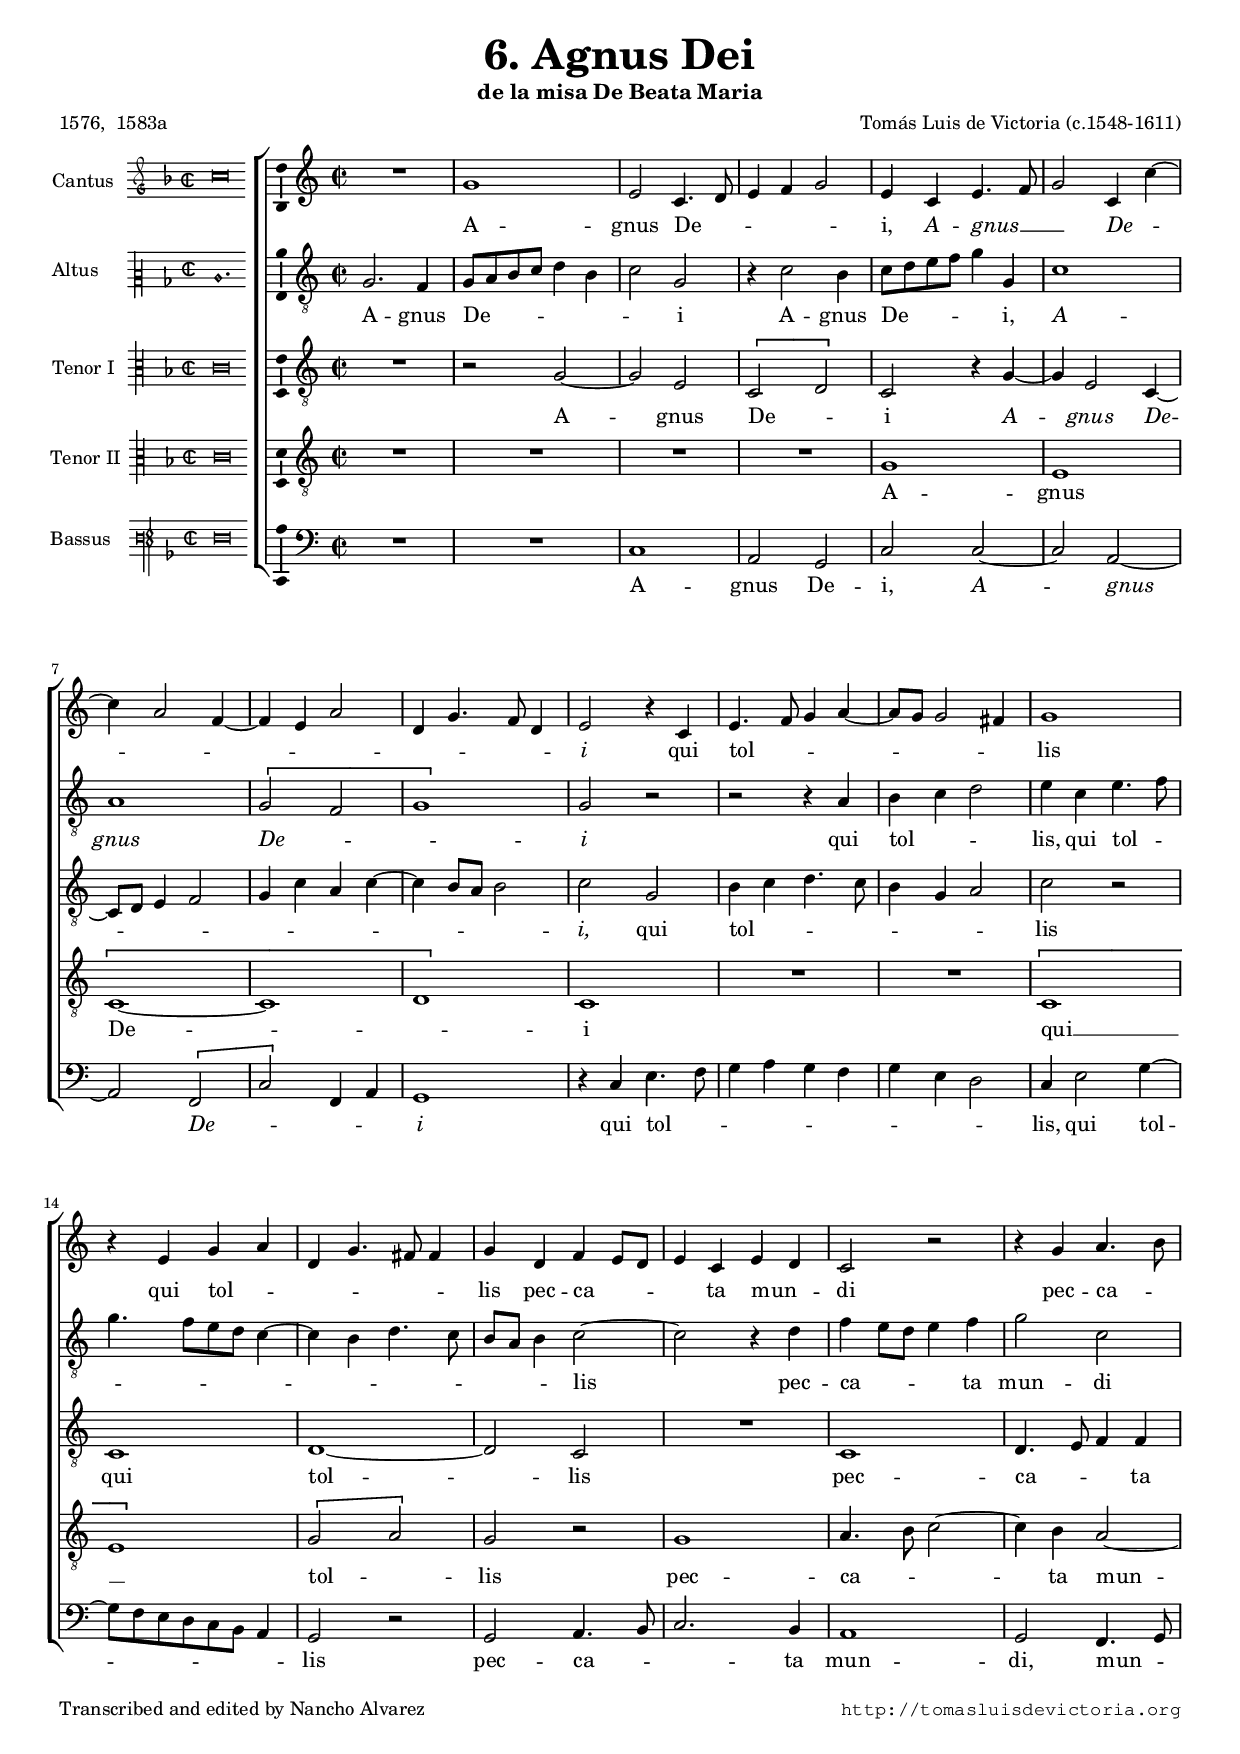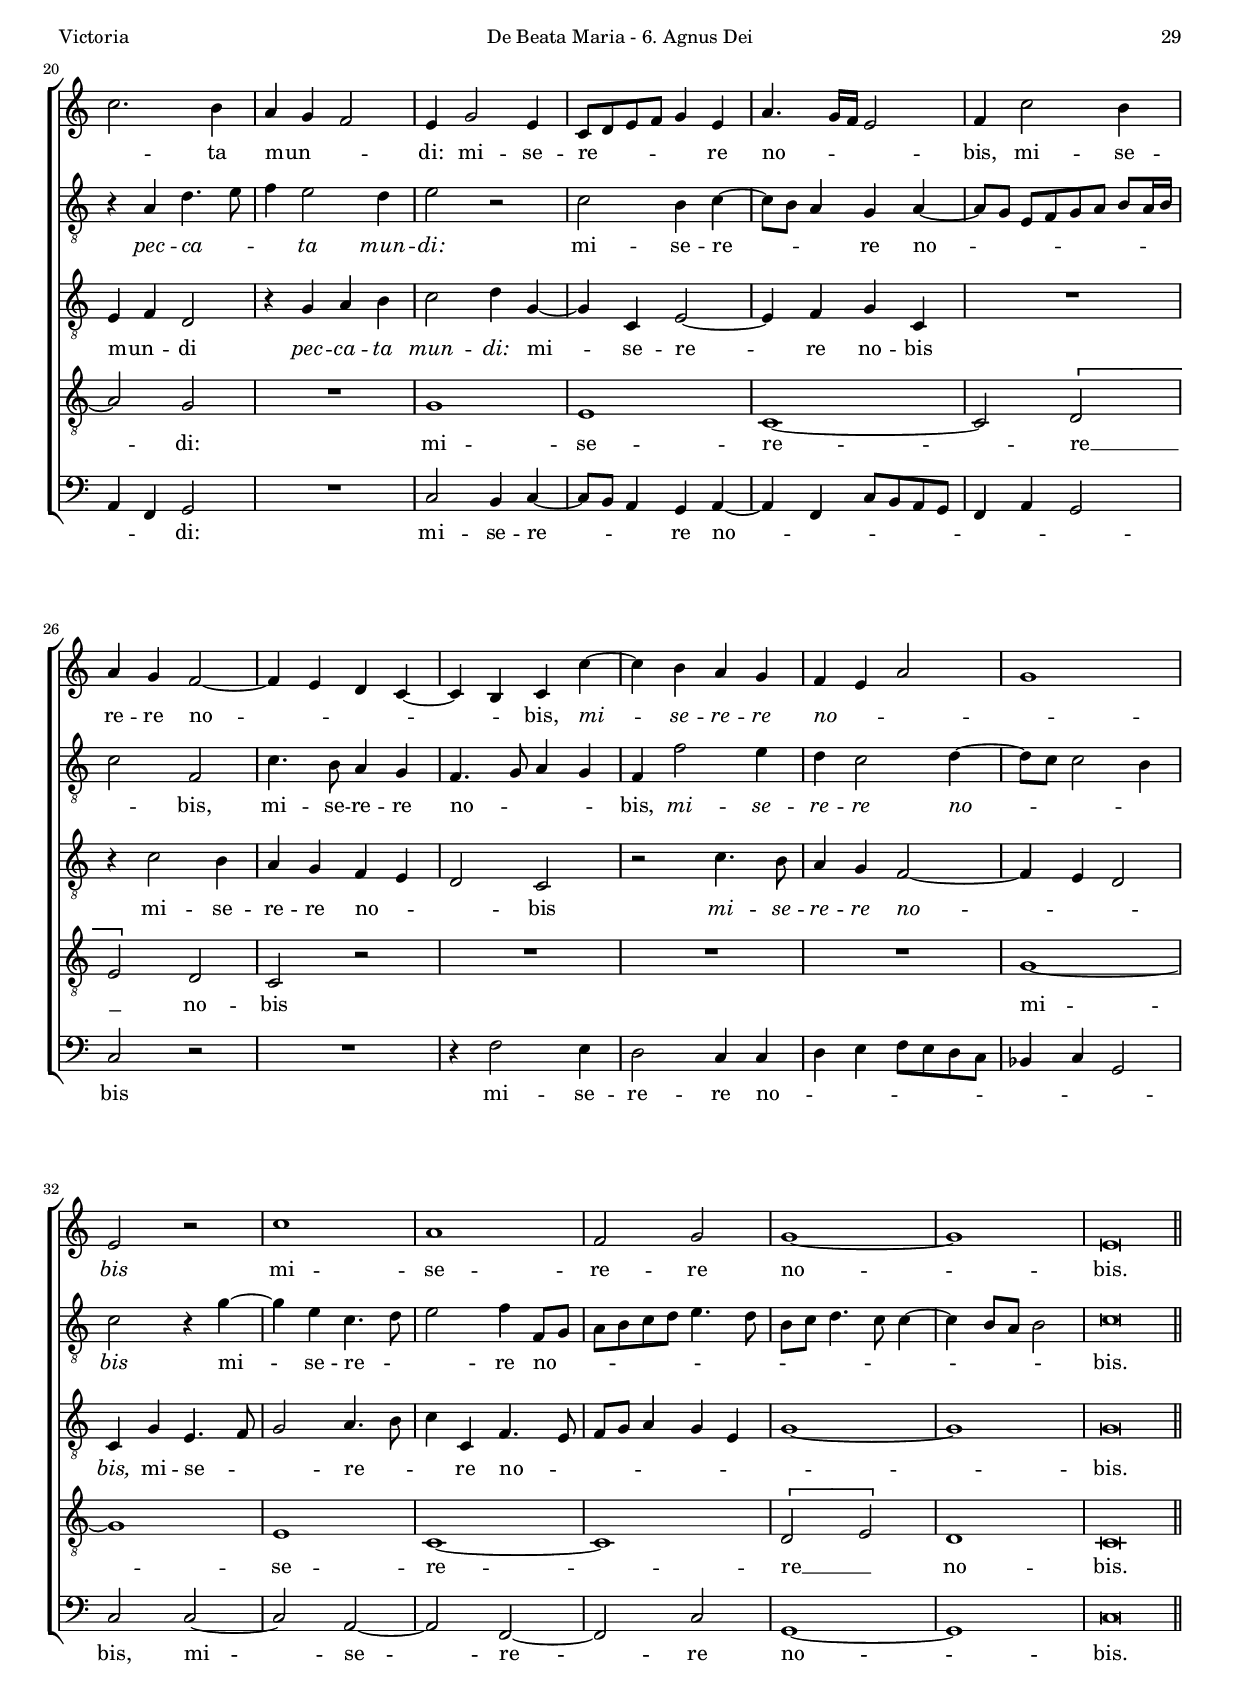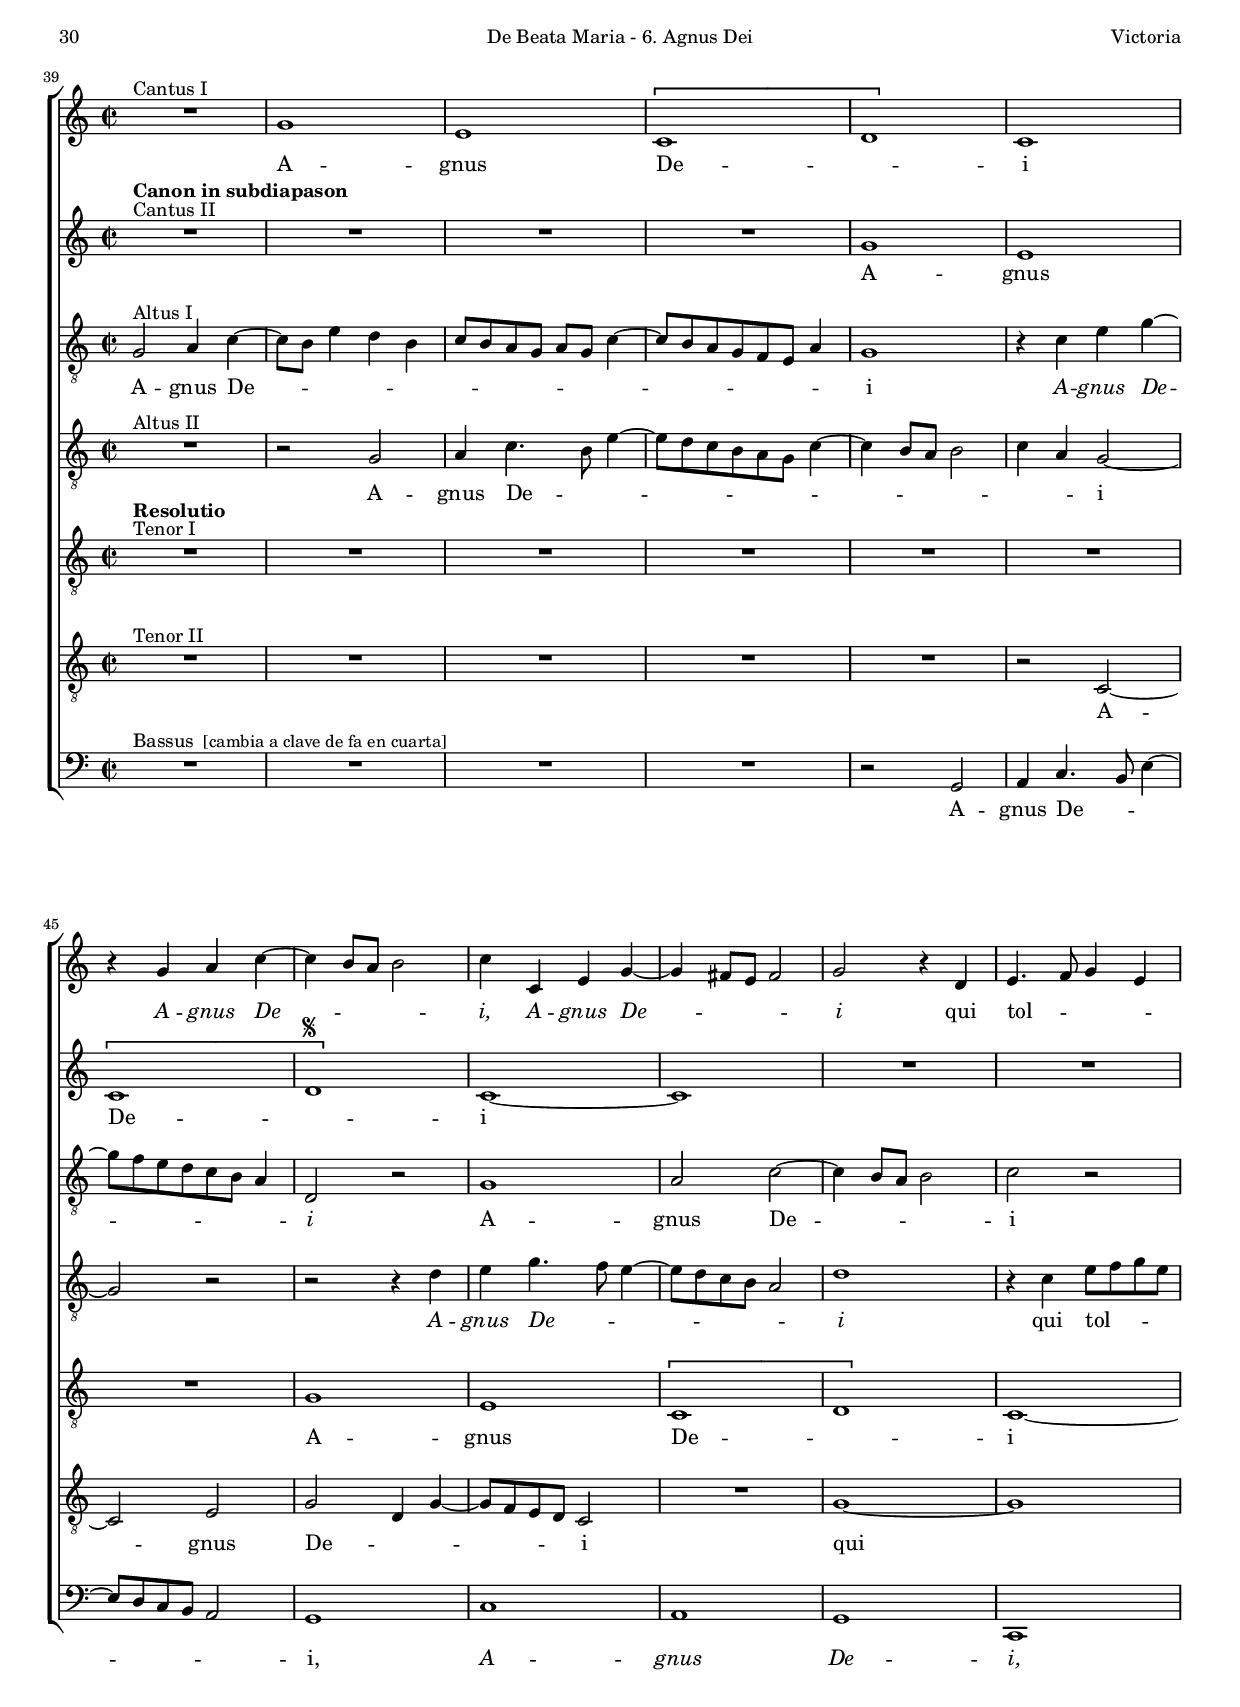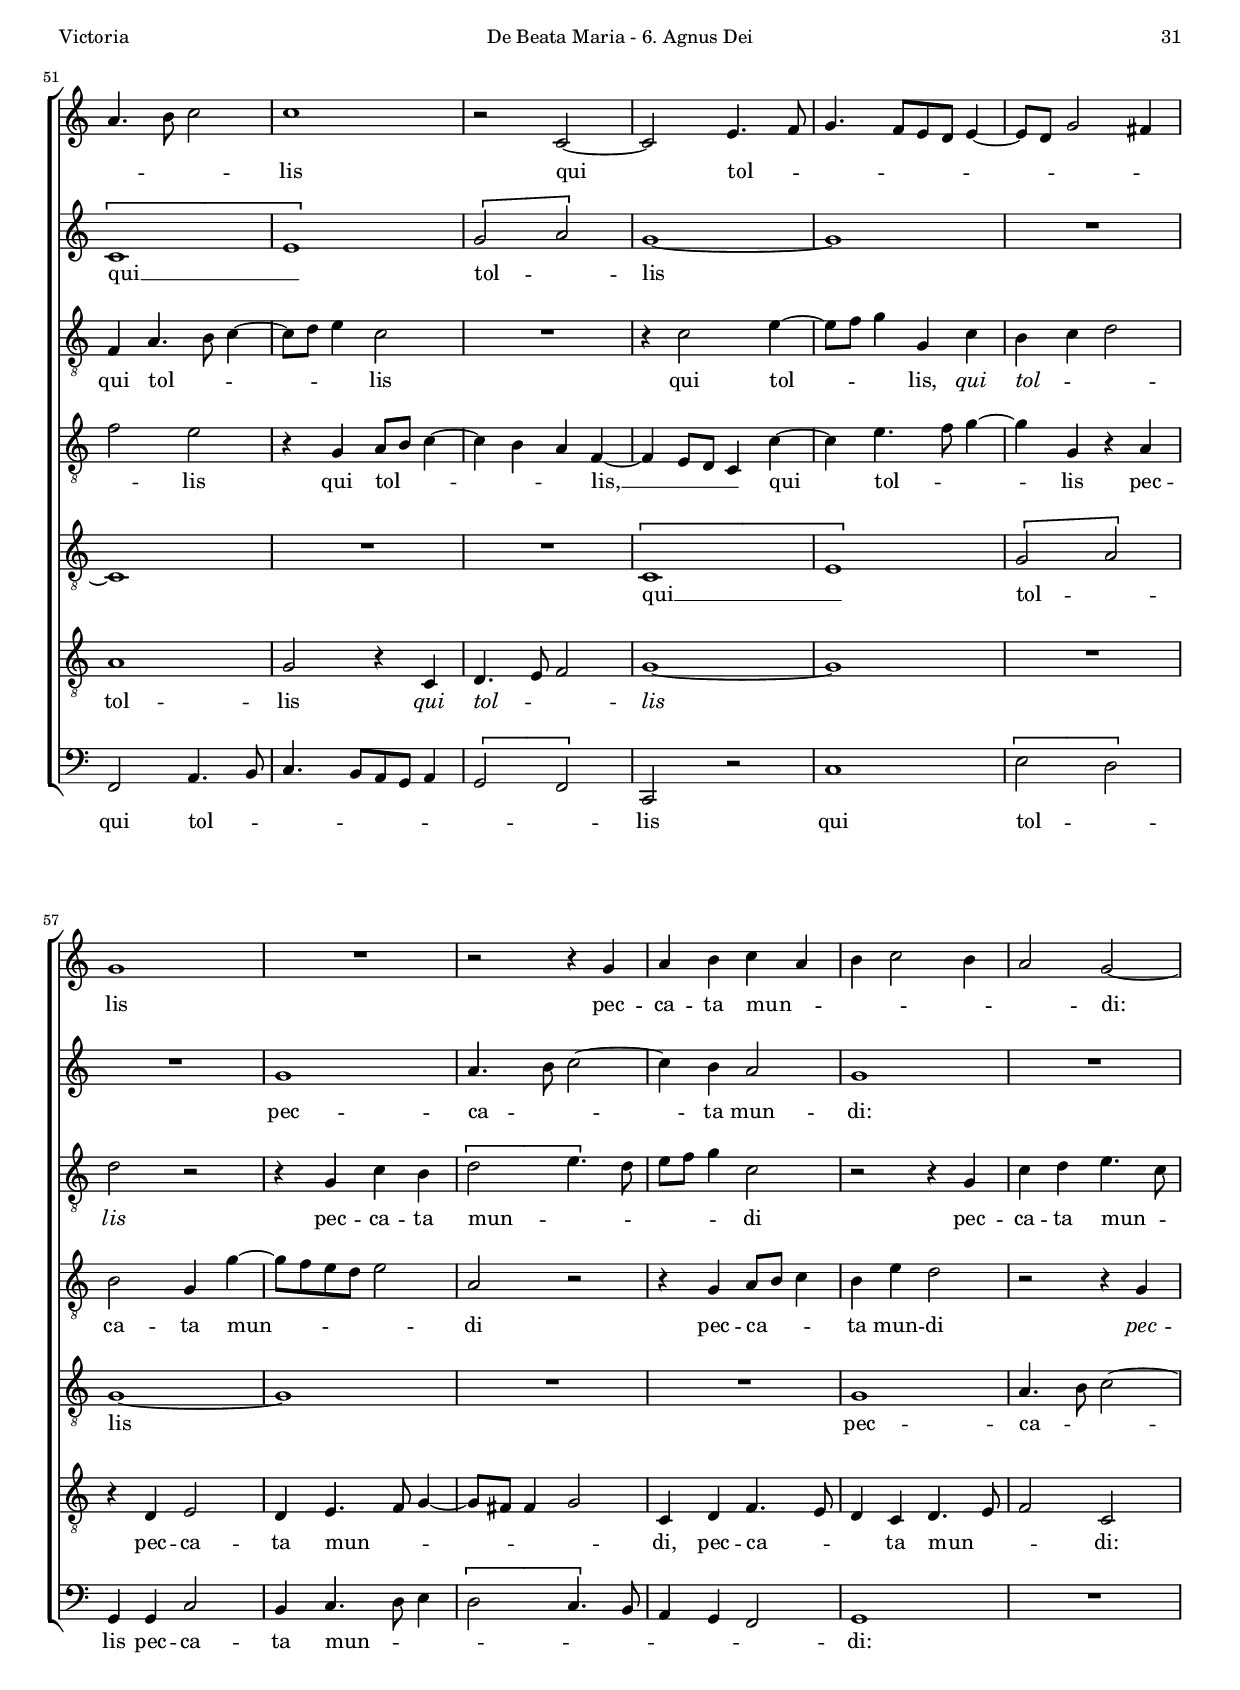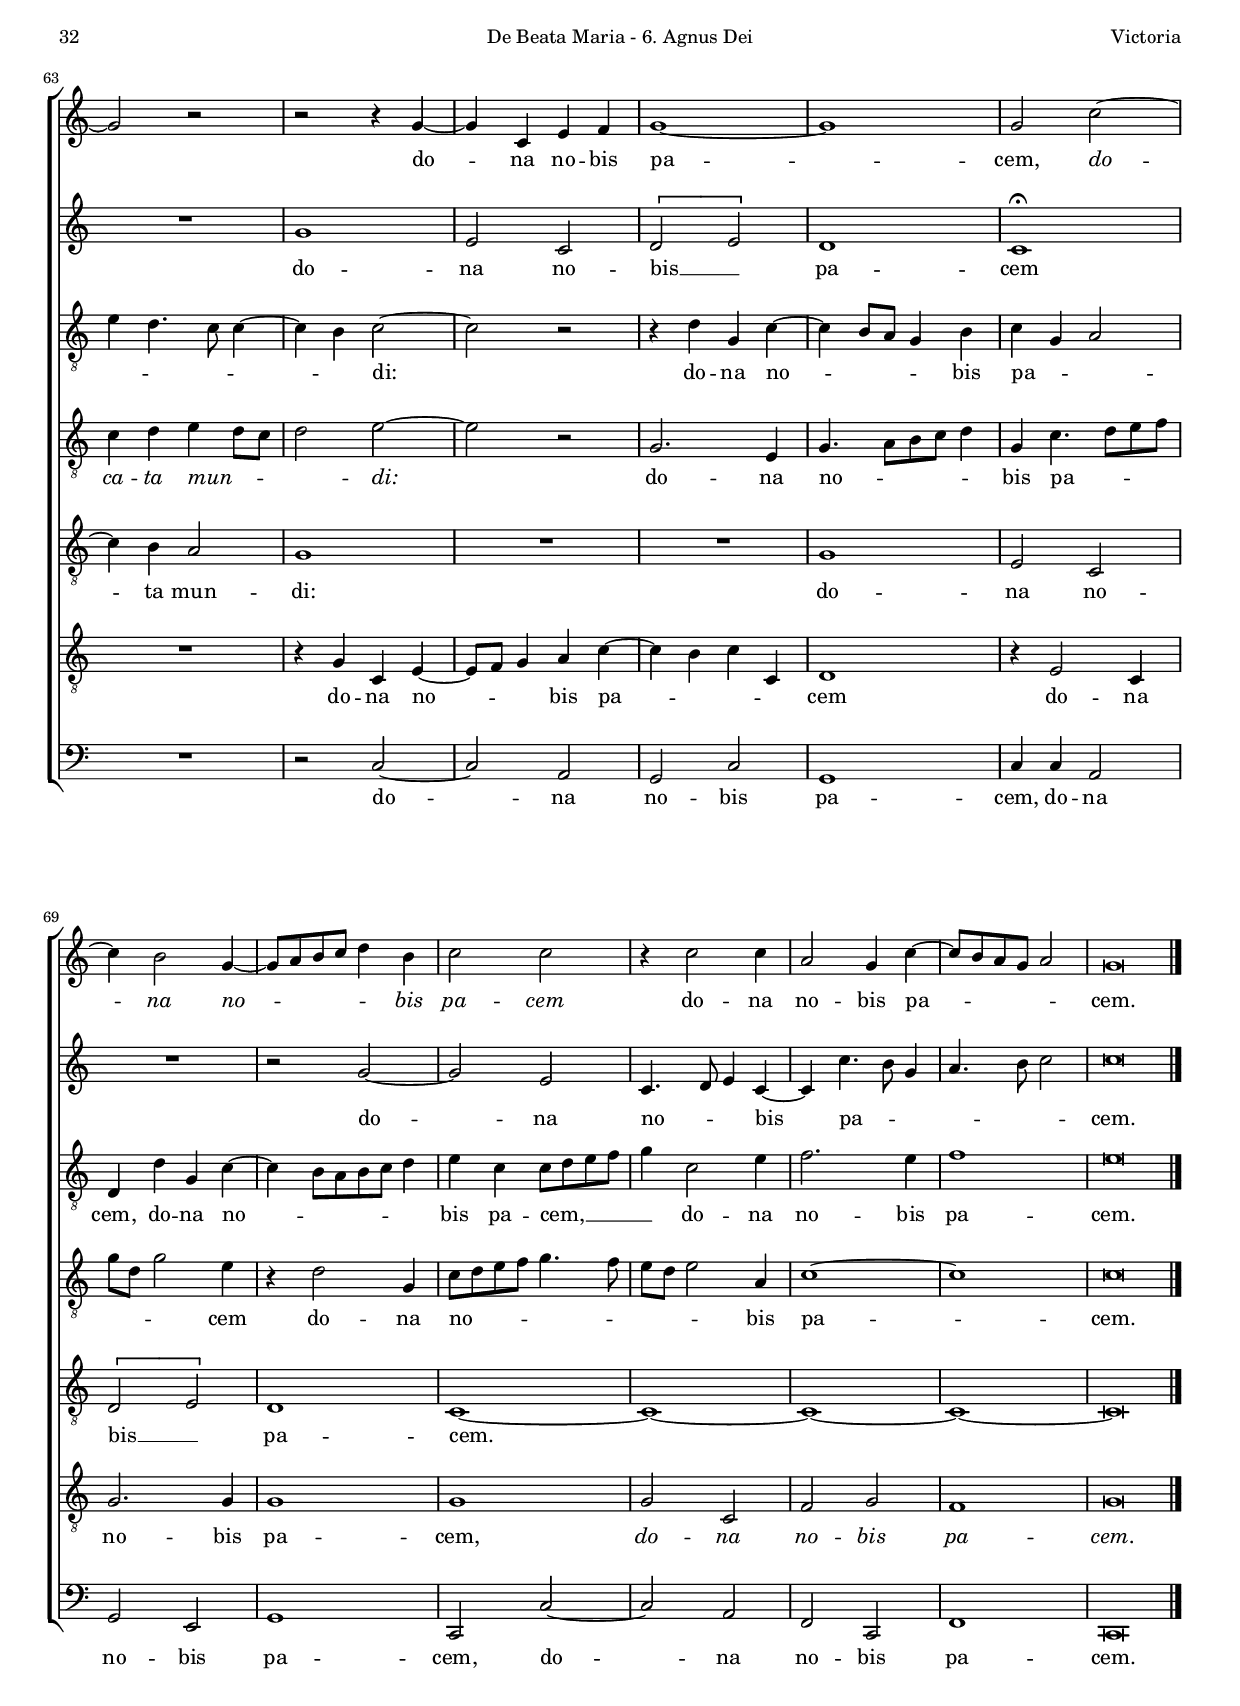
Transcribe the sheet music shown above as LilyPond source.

\version "2.22.0"

#(set-default-paper-size "a4")
#(set-global-staff-size 16.4)
#(ly:set-option 'point-and-click #f)
%mobile -s12.5 -i3.2

italicas=\override LyricText.font-shape = #'italic
rectas=\override LyricText.font-shape = #'upright
ss=\once \set suggestAccidentals = ##t
incipitwidth = 20
mtempo={\tempo 4 = 100}
mtempob={\tempo 4 = 50}

showMultiRests = { \set Staff.keepAliveInterfaces = #'( rhythmic-grob-interface multi-measure-rest-interface lyric-interface stanza-number-interface percent-repeat-interface) }
hideMultiRests = \unset Staff.keepAliveInterfaces

htitle="De Beata Maria - 6. Agnus Dei"
hcomposer="Victoria"

\header {
	title=\markup{\fontsize #3 "6. Agnus Dei"}
	subtitle="de la misa De Beata Maria"
%	subsubtitle=\markup{\column{" " " "}}
	composer="Tomás Luis de Victoria (c.1548-1611)"
        pdfauthor=\composer
	%opus="(-)"
	poet=\markup{"1576,  1583a"} % 1583a
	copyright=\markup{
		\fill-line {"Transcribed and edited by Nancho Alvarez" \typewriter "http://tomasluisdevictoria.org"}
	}
%	tagline=""
}


global={
  \hideMultiRests
  \key c \major \time 2/2  \skip 1*38 \bar "||" \break
                \override Score.TimeSignature.break-visibility = #'#(#f #f #t)
                \time 2/2
		\skip 1*37 \bar "|."
}

cantus={
	R1*4/4 |
	g'1 |
	e'2 c'4. d'8 |
	e'4 f' g'2 |
%5
	e'4 c' e'4. f'8 |
	g'2 c'4 c'' ~ |
	c'' a'2 f'4 ~ |
	f' e' a'2 |
	d'4 g'4. f'8 d'4 |
%10
	e'2 r4 c' |
	e'4. f'8 g'4 a' ~ |
	a'8 g' g'2 fis'4 |
	g'1 |
	r4 e' g' a' |
%15
	d' g'4. fis'8 fis'4 |
	g' d' f' e'8 d' |
	e'4 c' e' d' |
	c'2 r |
	r4 g' a'4. b'8 |
%20
	c''2. b'4 |
	a' g' f'2 |
	e'4 g'2 e'4 |
	c'8 d' e' f' g'4 e' |
	a'4. g'16 f' e'2 |
%25
	f'4 c''2 b'4 |
	a' g' f'2 ~ |
	f'4 e' d' c' ~ |
	c' b c' c'' ~ |
	c'' b' a' g' |
%30
	f' e' a'2 |
	g'1 |
	e'2 r |
	c''1 |
	a' |
%35
	f'2 g' |
	g'1 ~ |
	g' |
	e'\breve*1/2 |
	s4*0^\markup{"Cantus I"}
        R1*4/4 |
%40
	g'1 |
	e' |
	\[c' |
	d'\] |
	c' | %\break
%45
	r4 g' a' c'' ~ |
	c'' b'8 a' b'2 |
	c''4 c' e' g' ~ |
	g' fis'8 e' fis'2 |
	g' r4 d' |
%50
	e'4. f'8 g'4 e' | %\break
	a'4. b'8 c''2 |
	c''1 |
	r2 c' ~ |
	c' e'4. f'8 |
%55
	g'4.  f'8[ e' d'] e'4 ~ | 
	e'8 d' g'2 fis'4 | % \break
	g'1 | 
	R1*4/4 |
	r2 r4 g' |
%60
	a' b' c'' a' |
	b' c''2 b'4 |
	a'2 g' ~ | % \break
	g' r |
	r r4 g' ~ |
%65
	g' c' e' f' |
	g'1 ~ |
	g' |
	g'2 c'' ~ |
	c''4 b'2 g'4 ~ |
%70
	g'8 a' b' c'' d''4 b' |
	c''2 c'' |
	r4 c''2 c''4 |
	a'2 g'4 c'' ~ |
	c''8 b' a' g' a'2 |
%75
	g'\breve*1/2
}

cantusdos={
	R1*4/4 |
	R1*4/4 |
	R1*4/4 |
	R1*4/4 |
%5
	R1*4/4 |
	R1*4/4 |
	R1*4/4 |
	R1*4/4 |
	R1*4/4 |
%10
	R1*4/4 |
	R1*4/4 |
	R1*4/4 |
	R1*4/4 |
	R1*4/4 |
%15
	R1*4/4 |
	R1*4/4 |
	R1*4/4 |
	R1*4/4 |
	R1*4/4 |
%20
	R1*4/4 |
	R1*4/4 |
	R1*4/4 |
	R1*4/4 |
	R1*4/4 |
%25
	R1*4/4 |
	R1*4/4 |
	R1*4/4 |
	R1*4/4 |
	R1*4/4 |
%30
	R1*4/4 |
	R1*4/4 |
	R1*4/4 |
	R1*4/4 |
	R1*4/4 |
%35
	R1*4/4 |
	R1*4/4 |
	R1*4/4 |
	R1*4/4 |
	s4*0^\markup{\column{\raise #-0.8 \bold "Canon in subdiapason" "Cantus II"}}
        R1*4/4 |
%40
	R1*4/4 |
	R1*4/4 |
	R1*4/4 |
	g'1
	e' |
%45
	\[c' |
        \once \override TextScript.X-offset = #.5
	d'^\markup{\smaller \smaller \musicglyph "scripts.segno" } \]
	c' ~ |
	c' |
	R1*4/4 |
%50
	R1*4/4 |
	\[c'1 |
	e'\] |
	\[g'2 a'\] |
	g'1 ~ |
%55
	g' |
	R1*4/4 |
	R1*4/4 |
	g'1 |
	a'4. b'8 c''2 ~ |
%60
	c''4 b' a'2 |
	g'1 |
	R1*4/4 |
	R1*4/4 |
	g'1 |
%65
	e'2 c' |
	\[d' e'\] |
	d'1 |
        \once \override TextScript.X-offset = #.8
	c'^\markup{\smaller \smaller \musicglyph "scripts.ufermata"}
	R1*4/4 |
%70
	r2 g' ~ |
	g' e' |
	c'4. d'8 e'4 c' ~ |
	c' c''4. b'8 g'4 |
	a'4. b'8 c''2 |
%75
	c''\breve*1/2
}

altus={
	g2. f4 |
	g8 a b c' d'4 b |
	c'2 g |
	r4 c'2 b4 |
%5
	c'8 d' e' f' g'4 g |
	c'1 |
	a |
	\[g2 f |
	g1\] |
%10
	g2 r |
	r r4 a |
	b c' d'2 |
	e'4 c' e'4. f'8 |
	g'4.  f'8[ e' d'] c'4 ~ |
%15
	c' b d'4. c'8 |
	b a b4 c'2 ~ |
	c' r4 d' |
	f' e'8 d' e'4 f' |
	g'2 c' |
%20
	r4 a d'4. e'8 |
	f'4 e'2 d'4 |
	e'2 r |
	c' b4 c' ~ |
	c'8 b a4 g a ~ |
%25
	 a8[ g] e[ f  g a]  b[ a16 b] |
	c'2 f |
	c'4. b8 a4 g |
	f4. g8 a4 g |
	f f'2 e'4 |
%30
	d' c'2 d'4 ~ |
	d'8 c' c'2 b4 |
	c'2 r4 g' ~ |
	g' e' c'4. d'8 |
	e'2 f'4 f8 g |
%35
	a b c' d' e'4. d'8 |
	b c' d'4. c'8 c'4 ~ |
	c' b8 a b2 |
	c'\breve*1/2 |
	s4*0^\markup{"Altus I"}
        g2 a4 c' ~ |
%40
	c'8 b e'4 d' b |
	c'8 b a g a g c'4 ~ |
	c'8[ b a g f e] a4 |
	g1 |
	r4 c' e' g' ~ |
%45
	g'8[ f' e' d' c' b] a4 |
	d2 r |
	g1 |
	a2 c' ~ |
	c'4 b8 a b2 |
%50
	c' r |
	f4 a4. b8 c'4 ~ |
	c'8 d' e'4 c'2 |
	R1*4/4 |
	r4 c'2 e'4 ~ |
%55
	e'8 f' g'4 g c' |
	b c' d'2 |
	d' r |
	r4 g c' b |
	\[d'2 e'4.\] d'8 |
%60
	e' f' g'4 c'2 |
	r r4 g |
	c' d' e'4. c'8 |
	e'4 d'4. c'8 c'4 ~ |
	c' b c'2 ~ |
%65
	c' r |
	r4 d' g c' ~ |
	c' b8 a g4 b |
	c' g a2 |
	d4 d' g c' ~ |
%70
	c'  b8[ a b c'] d'4 |
	e' c' c'8 d' e' f' |
	g'4 c'2 e'4 |
	f'2. e'4 |
	f'1 |
%75
	e'\breve*1/2
}


altusdos={
	R1*4/4 |
	R1*4/4 |
	R1*4/4 |
	R1*4/4 |
%5
	R1*4/4 |
	R1*4/4 |
	R1*4/4 |
	R1*4/4 |
	R1*4/4 |
%10
	R1*4/4 |
	R1*4/4 |
	R1*4/4 |
	R1*4/4 |
	R1*4/4 |
%15
	R1*4/4 |
	R1*4/4 |
	R1*4/4 |
	R1*4/4 |
	R1*4/4 |
%20
	R1*4/4 |
	R1*4/4 |
	R1*4/4 |
	R1*4/4 |
	R1*4/4 |
%25
	R1*4/4 |
	R1*4/4 |
	R1*4/4 |
	R1*4/4 |
	R1*4/4 |
%30
	R1*4/4 |
	R1*4/4 |
	R1*4/4 |
	R1*4/4 |
	R1*4/4 |
%35
	R1*4/4 |
	R1*4/4 |
	R1*4/4 |
	R1*4/4 |
	s4*0^\markup{"Altus II"}
        R1*4/4 |
%40
	r2 g |
	a4 c'4. b8 e'4 ~ |
	e'8[ d' c' b a g] c'4 ~ |
	c' b8 a b2 |
	c'4 a g2 ~ |
%45
	g r |
	r r4 d' |
	e' g'4. f'8 e'4 ~ |
	e'8 d' c' b a2 |
	d'1 |
%50
	r4 c' e'8 f' g' e' |
	f'2 e' |
	r4 g a8 b c'4 ~ |
	c' b a f ~ |
	f e8 d c4 c' ~ |
%55
	c' e'4. f'8 g'4 ~ |
	g' g r a |
	b2 g4 g' ~ |
	g'8 f' e' d' e'2 |
	a r |
%60
	r4 g a8 b c'4 |
	b e' d'2 |
	r r4 g |
	c' d' e' d'8 c' |
	d'2 e' ~ |
%65
	e' r |
	g2. e4 |
	g4.  a8[ b c'] d'4 |
	g c'4. d'8 e' f' |
	g' d' g'2 e'4 |
%70
	r d'2 g4 |
	c'8 d' e' f' g'4. f'8 |
	e' d' e'2 a4 |
	c'1 ~ |
	c' |
%75
	c'\breve*1/2
}


tenor={
	R1*4/4 |
	r2 g ~ |
	g e |
	\[c d\] |
%5
	c r4 g ~ |
	g e2 c4 ~ |
	c8 d e4 f2 |
	g4 c' a c' ~ |
	c' b8 a b2 |
%10
	c' g |
	b4 c' d'4. c'8 |
	b4 g a2 |
	c' r |
	c1 |
%15
	d ~ |
	d2 c |
	R1*4/4 |
	c1 |
	d4. e8 f4 f |
%20
	e f d2 |
	r4 g a b |
	c'2 d'4 g ~ |
	g c e2 ~ |
	e4 f g c |
%25
	R1*4/4 |
	r4 c'2 b4 |
	a g f e |
	d2 c |
	r c'4. b8 |
%30
	a4 g f2 ~ |
	f4 e d2 |
	c4 g e4. f8 |
	g2 a4. b8 |
	c'4 c f4. e8 |
%35
	f g a4 g e |
	g1 ~ |
	g |
	g\breve*1/2 |
        \showMultiRests
	s4*0^\markup{\column{\raise #-0.8 \bold "Resolutio" "Tenor I"}}
        % En 1583a esta voz no está resuelta
        R1*4/4 |
%40
	R1*4/4|
	R1*4/4 |
	R1*4/4 |
	R1*4/4 |
	R1*4/4 |
%45
	R1*4/4 |
	g1
	e |
	\[c |
	d\] |
%50
	c ~ |
	c |
	R1*4/4 |
	R1*4/4 |
	\[c1 |
%55
	e\] |
	\[g2 a\] |
	g1 ~ |
	g |
	R1*4/4 |
%60
	R1*4/4 |
	g1 |
	a4. b8 c'2 ~ |
	c'4 b a2 |
	g1 |
%65
	R1*4/4 |
	R1*4/4 |
	g1 |
	e2 c |
	\[d e\] |
%70
	d1 |
	c ~ |
	c ~ |
	c ~ |
	c ~ |
%75
	c\breve*1/2
}

tenordos={
	R1*4/4 |
	R1*4/4 |
	R1*4/4 |
	R1*4/4 |
%5
	g1 |
	e |
	\[c ~ |
	c |
	d\] |
%10
	c |
	R1*4/4 |
	R1*4/4 |
	\[c1 |
	e\] |
%15
	\[g2 a\] |
	g r |
	g1 |
	a4. b8 c'2 ~ |
	c'4 b a2 ~ |
%20
	a g |
	R1*4/4 |
	g1 |
	e |
	c ~ |
%25
	c2 \[d |
	e\] d |
	c r |
	R1*4/4 |
	R1*4/4 |
%30
	R1*4/4 |
	g1 ~ |
	g |
	e |
	c ~ |
%35
	c |
	\[d2 e\] |
	d1 |
	c\breve*1/2 |
	s4*0^\markup{"Tenor II"}
        % En 1583a esta voz es el tenor I
        R1*4/4 |
%40
	R1*4/4 |
	R1*4/4 |
	R1*4/4 |
	R1*4/4 |
	r2 c ~ |
%45
	c e |
	g d4 g ~ |
	g8 f e d c2 |
	R1*4/4 |
	g1 ~ |
%50
	g |
	a |
	g2 r4 c |
	d4. e8 f2 |
	g1 ~ |
%55
	g |
	R1*4/4 |
	r4 d e2 |
	d4 e4. f8 g4 ~ |
	g8 fis fis4 g2 |
%60
	c4 d f4. e8 |
	d4 c d4. e8 |
	f2 c |
	R1*4/4 |
	r4 g c e ~ |
%65
	e8 f g4 a c' ~ |
	c' b c' c |
	d1 |
	r4 e2 c4 |
	g2. g4 |
%70
	g1 |
	g |
	g2 c |
	f g |
	f1 |
%75
	g\breve*1/2
}

bassus={
	R1*4/4 |
	R1*4/4 |
	c1 |
	a,2 g, |
%5
	c c ~ |
	c a, ~ |
	a, \[f, |
	c\] f,4 a, |
	g,1 |
%10
	r4 c e4. f8 |
	g4 a g f |
	g e d2 |
	c4 e2 g4 ~ |
	g8[ f e d c b,] a,4 |
%15
	g,2 r |
	g, a,4. b,8 |
	c2. b,4 |
	a,1 |
	g,2 f,4. g,8 |
%20
	a,4 f, g,2 |
	R1*4/4 |
	c2 b,4 c ~ |
	c8 b, a,4 g, a, ~ |
	a, f, c8 b, a, g, |
%25
	f,4 a, g,2 |
	c r |
	R1*4/4 |
	r4 f2 e4 |
	d2 c4 c |
%30
	d e f8 e d c |
	bes,4 c g,2 |
	c c ~ |
	c a, ~ |
	a, f, ~ |
%35
	f, c |
	g,1 ~ |
	g, |
	c\breve*1/2 |
	s4*0^\markup{"Bassus" \smaller " [cambia a clave de fa en cuarta]"}
        % El bajo cambia a clave de fa en cuarta. RAro!! porque las otras voces siguen en claves altas
        R1*4/4 |
%40
	R1*4/4 |
	R1*4/4 |
	R1*4/4 |
	r2 g, |
	a,4 c4. b,8 e4 ~ |
%45
	e8 d c b, a,2 |
	g,1 |
	c |
	a, |
	g, |
%50
	c, |
	f,2 a,4. b,8 |
	c4.  b,8[ a, g,] a,4 |
	\[g,2 f,\] |
	c, r |
%55
	c1 |
	\[e2 d\] |
	g,4 g, c2 |
	b,4 c4. d8 e4 |
	\[d2 c4.\] b,8 |
%60
	a,4 g, f,2 |
	g,1 |
	R1*4/4 |
	R1*4/4 |
	r2 c ~ |
%65
	c a, |
	g, c |
	g,1 |
	c4 c a,2 |
	g, e, |
%70
	g,1 |
	c,2 c ~ |
	c a, |
	f, c, |
	f,1 |
%75
	c,\breve*1/2
}

textocantus=\lyricmode{
A -- gnus De -- _ _ _ _ i,
\italicas
A -- gnus __ _ _ De -- _ _ _ _ _ _ _ _ _ _ _ i % sería mejor A -- _ _ _ gnus De ?
\rectas
qui tol -- _ _ _ _ _ _ _ lis
qui tol -- _ _ _ _ _ lis pec -- ca -- _ _ _ ta % italicas
mun -- _ di
pec -- ca -- _ _ ta mun -- _ _ di:
mi -- se -- re -- _ _ _ _ re no -- _ _ _ bis,
mi -- se -- re -- re no -- _ _ _ _ _ _ bis,
\italicas
mi -- _ se -- re -- re no -- _ _ _ bis 
\rectas
mi -- se -- re -- re no -- _ bis.
A -- gnus De -- _ i
\italicas
A -- gnus De -- _ _ _ _ i, 
A -- gnus De -- _ _ _ _ i 
\rectas
qui tol -- _ _ _ _ _ _ lis
qui _ tol -- _ _ _ _ _ _ _ _ _ _ lis
pec -- ca -- ta mun -- _ _ _ _ _ di: _
do -- _ na no -- bis pa -- _ cem,
\italicas
do -- _ na no -- _ _ _ _ _ bis pa -- cem 
\rectas
do -- na no -- bis pa -- _ _ _ _ _ cem.
}

textocantusdos=\lyricmode{
A -- gnus De -- _ i _
qui __ _ tol -- _ lis _
pec -- ca -- _ _ _ ta mun -- di:
do -- na no -- bis __ _ pa -- cem
do -- _ na no -- _ _ bis _ pa -- _ _ _ _ _ cem.
}
 
textoaltus=\lyricmode{
A -- gnus De -- _ _ _ _ _ _ i
A -- gnus De -- _ _ _ _ i, % italicas
\italicas A -- gnus De -- _ _ i \rectas
qui tol -- _ _ lis,
qui tol -- _ _ _ _ _ _ _ _ _ _ _ _ _ lis _
pec -- ca -- _ _ _ ta mun -- di
\italicas pec -- ca -- _ _ ta mun -- di: \rectas 
mi -- se -- re -- _ _ _ re no -- _ _ _ _ _ _ _ _ _ _ bis,
mi -- se -- re -- re no -- _ _ _ bis,
\italicas mi -- se -- re -- re no -- _ _ _ _ bis \rectas 
mi -- _ se -- re -- _ _ re no -- _ _ _ _ _ _ _ _ _ _ _ _ _ _ _ _ bis.
A -- gnus De -- _ _ _ _ _ _ _ _ _ _ _ _ _ _ _ _ _ _ _ i
\italicas A -- gnus De -- _ _ _ _ _ _ _ i \rectas
A -- gnus De -- _ _ _ _ i
qui tol -- _ _ _ _ _ lis
qui tol -- _ _ _ lis,
\italicas
qui tol -- _ _ lis 
\rectas
pec -- ca -- ta mun -- _ _ _ _ _ di
pec -- ca -- ta  mun -- _ _ _ _ _ _ _ di: _
do -- na no -- _ _ _ _ bis
pa -- _ _ cem,
do -- na no -- _ _ _ _ _ _ bis pa -- cem, __ _ _ _ _ % italicas
do -- na no -- bis pa -- cem.
}
 
textoaltusdos=\lyricmode{
A -- gnus De -- _ _ _ _ _ _ _ _ _ _ _ _ _ _ _ i _
\italicas
A -- gnus De -- _ _ _ _ _ _ _ i 
\rectas
qui tol -- _ _ _ _ lis
qui tol -- _ _ _ _ _ lis, __ _ _ _ _ 
qui _ tol -- _ _ _ lis
pec -- ca -- ta mun -- _ _ _ _ _ di
pec -- ca -- _ _ ta mun -- di % italicas
\italicas
pec -- ca -- ta mun -- _ _ _ di: _
\rectas
do -- na no -- _ _ _ _ bis pa -- _ _ _ _ _ _ cem
do -- na no -- _ _ _ _ _ _ _ _ bis pa -- _ cem.
}

textotenor=\lyricmode{
A -- _ gnus De -- _ i
\italicas
A -- _ gnus De -- _ _ _ _ _ _ _ _ _ _ _ _ i, 
\rectas
qui tol -- _ _ _ _ _ _ lis
qui tol -- _ lis pec -- ca -- _ _ ta mun -- _ di
\italicas
pec -- ca -- ta mun -- di: 
\rectas
mi -- _ se -- re -- _ re no -- bis
mi -- se -- re -- re no -- _ _ bis
\italicas
mi -- se -- re -- re no -- _ _ _ bis, 
\rectas
mi -- se -- _ _ re -- _ _ re no -- _ _ _ _ _ _ _ _ bis. 
A -- gnus De -- _ i _
qui __ _ tol -- _ lis _
pec -- ca -- _ _ _ ta mun -- di:
do -- na no -- bis __ _ pa -- cem. _ _ _ _ 
}

textotenordos=\lyricmode{
A -- gnus De -- _ _ i
qui __ _ tol -- _ lis pec -- ca -- _ _ _ ta mun -- _ di:
mi -- se -- re -- _ re __ _ no -- bis
mi -- _ se -- re -- _ re __ _ no -- bis.
A -- _ gnus De -- _ _ _ _ _ _ i
qui _ tol -- lis
\italicas
qui tol -- _ _ lis _ 
\rectas
pec -- ca -- ta mun -- _ _ _ _ _ _ di,
pec -- ca -- _ _ ta mun -- _ _ di:
do -- na no -- _ _ _ bis pa -- _ _ _ _ cem
do -- na no -- bis pa -- cem,
\italicas
do -- na no -- bis pa -- cem. 
}

textobassus=\lyricmode{
A -- gnus De -- i,
\italicas A -- _ gnus _ De -- _ _ _ i \rectas
qui tol -- _ _ _ _ _ _ _ _ lis,
qui tol -- _ _ _ _ _ _ _ lis
pec -- ca -- _ _ ta mun -- di, mun -- _ _ _ di: % 1576 mun -- _ _ _ _ _ di:
mi -- se -- re -- _ _ _ re no -- _ _ _ _ _ _ _ _ _ bis
mi -- se -- re -- re no -- _ _ _ _ _ _ _ _ _ bis,
mi -- _ se -- _ re -- _ re no -- _ bis. % italicas
A -- gnus De -- _ _ _ _ _ _ _ i,
\italicas
A -- gnus De -- i, 
\rectas
qui tol -- _ _ _ _ _ _ _ _ lis
qui tol -- _ lis pec -- ca -- ta mun -- _ _ _ _ _ _ _ _ di:
do -- _ na no -- bis pa -- cem,
do -- na no -- bis pa -- cem, % italicas
do -- _ na no -- bis pa -- cem.  % italicas en 1576
}

incipitcantus=\markup{
	\score{
		{ 
		\set Staff.instrumentName="Cantus  "
		\override NoteHead.style = #'neomensural
		\override Staff.TimeSignature.style = #'neomensural
		\cadenzaOn 
		\clef "petrucci-g"
		\key f \major
		\time 2/2
                 c''\breve
		} 

	\layout { line-width=\incipitwidth indent = 0 }
	}
}

incipitaltus=\markup{
	\score{
		{ 
		\set Staff.instrumentName="Altus     "
		\override NoteHead.style = #'neomensural 
		\override Staff.TimeSignature.style = #'neomensural
		\cadenzaOn 
		\clef "petrucci-c2"
		\key f \major
		\time 2/2
                c'1.
		} 
	\layout { line-width=\incipitwidth indent = 0 }
	}
}


incipittenor=\markup{
	\score{
		{ 
		\set Staff.instrumentName="Tenor I  "
		\override NoteHead.style = #'neomensural 
		\override Staff.TimeSignature.style = #'neomensural
		\cadenzaOn 
		\clef "petrucci-c3"
		\key f \major
		\time 2/2
                c'\breve
		} 
	\layout { line-width=\incipitwidth indent=0 }
	}
}

incipittenordos=\markup{
	\score{
		{ 
		\set Staff.instrumentName="Tenor II "
		\override NoteHead.style = #'neomensural 
		\override Staff.TimeSignature.style = #'neomensural
		\cadenzaOn 
		\clef "petrucci-c3"
		\key f \major
		\time 2/2
                c'\breve
		} 
	\layout { line-width=\incipitwidth indent=0 }
	}
}


incipitbassus=\markup{
	\score{
		{ 
		\set Staff.instrumentName="Bassus   "
		\override NoteHead.style = #'neomensural
		\override Staff.TimeSignature.style = #'neomensural
		\cadenzaOn 
		\clef "petrucci-f3"
		\key f \major
		\time 2/2
                f\breve
		} 
	\layout { line-width=\incipitwidth indent = 0 }
	}
}

%\layout {
%       \context {\Voice
%               \remove Ligature_bracket_engraver
%               \consists Mensural_ligature_engraver
%       }
%       line-width=\incipitwidth
%       indent = 0
%}

\score {\transpose c' c'{
\new ChoirStaff<<

	\new Staff <<\global
	\new Voice="v1" {
		\set Staff.instrumentName=\incipitcantus
		\clef "treble"
		\cantus }
	\new Lyrics \lyricsto "v1" {\textocantus }
	>>

	\new Staff \with {\remove Ambitus_engraver} <<\global
	\new Voice="v6" {
		%\set Staff.instrumentName=" "
		\clef "treble"
		\cantusdos }
	\new Lyrics \lyricsto "v6" {\textocantusdos }
	>>

	\new Staff <<\global
	\new Voice="v2" {
		\set Staff.instrumentName=\incipitaltus
		\clef "G_8"
		\altus }
	\new Lyrics \lyricsto "v2" {\textoaltus }
	>>

        \new Staff \with {\remove Ambitus_engraver} <<\global
	\new Voice="v7" {
		%\set Staff.instrumentName=" "
		\clef "G_8"
		\altusdos }
	\new Lyrics \lyricsto "v7" {\textoaltusdos }
	>>
	
	\new Staff <<\global
	\new Voice="v3" {
		\set Staff.instrumentName=\incipittenor
		\clef "G_8"
		\tenor }
	\new Lyrics \lyricsto "v3" {\textotenor }
	>>

	\new Staff <<\global
	\new Voice="v5" {
		\set Staff.instrumentName=\incipittenordos
		\clef "G_8"
		\tenordos }
	\new Lyrics \lyricsto "v5" {\textotenordos }
	>>

	\new Staff <<\global
	\new Voice="v4" {
		\set Staff.instrumentName=\incipitbassus
		\clef "bass"
		\bassus }
	\new Lyrics \lyricsto "v4" {\textobassus }
	>>
	
>>

	} % transpose

\layout{ 
	\context {\Lyrics 
		\override VerticalAxisGroup.staff-affinity = #UP
		\override VerticalAxisGroup.nonstaff-relatedstaff-spacing =
			#'((basic-distance . 0) (minimum-distance . 0) (padding . 1))
		\override LyricText.font-size = #1.2
		\override LyricHyphen.minimum-distance = #0.5
	}
	\context {\Score 
		tempoHideNote = ##t
		\override BarNumber.padding = #2 
	}
	\context {\Voice 
		melismaBusyProperties = #'()
		%autoBeaming = ##f
	}
	\context {\Staff 
                \RemoveEmptyStaves
                \override VerticalAxisGroup.remove-first = ##t
		\override VerticalAxisGroup.staff-staff-spacing =
			#'((basic-distance . 11) (minimum-distance . 0) (padding . 1))
		\consists Ambitus_engraver 
		\override LigatureBracket.padding = #1
	}
}

%\midi { \mtempo }

}


\paper{
	evenHeaderMarkup=\markup  \fill-line { \fromproperty #'page:page-number-string \htitle \hcomposer }
	oddHeaderMarkup= \markup  \fill-line { \on-the-fly #not-first-page \hcomposer \on-the-fly #not-first-page \htitle \on-the-fly #not-first-page \fromproperty #'page:page-number-string }
	%system-count=20
	%page-count = 8
	ragged-last-bottom = ##f
	indent=3.5\cm
	system-system-spacing =
	#'((basic-distance . 20) (minimum-distance . 0) (padding . 5))
	top-system-spacing = % header
	#'((basic-distance . 9) (minimum-distance . 0) (padding . 0))
	last-bottom-spacing = % footer
	#'((basic-distance . 12) (minimum-distance . 0) (padding . 0))
	markup-system-spacing.padding = #1.5

first-page-number=29

first-page-number=28
oddHeaderMarkup=\markup \fill-line {\hcomposer \htitle \fromproperty #'page:page-number-string }
evenHeaderMarkup=\markup \fill-line {\on-the-fly #not-first-page \fromproperty #'page:page-number-string \on-the-fly #not-first-page \htitle \on-the-fly #not-first-page \hcomposer }
}